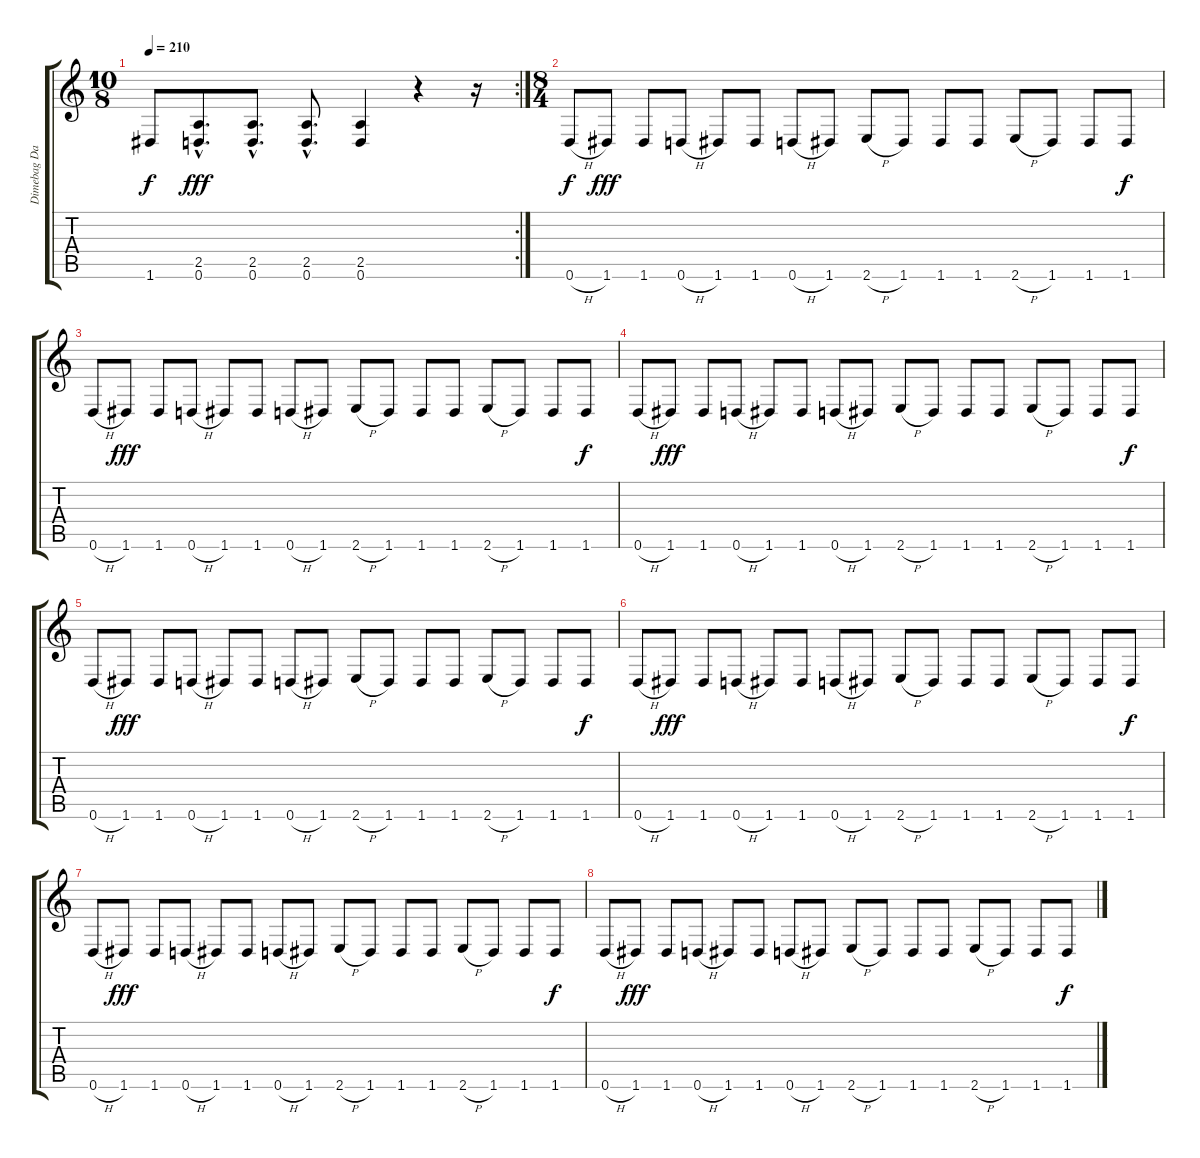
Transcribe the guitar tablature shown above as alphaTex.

\track ("Dimebag Darrell (Guitar 1)" "Dimebag Da") {instrument distortionguitar}
\staff {score tabs}
\tuning (D4 A3 F3 C3 G2 D2) {hide}
\rc 2
\ts (10 8)
\tempo 210
\clef g2
\ks c
1.6.8{dy f} (2.5{hac} 0.6{hac}).8{d dy fff} (2.5{hac} 0.6{hac}).8{d} (2.5{hac} 0.6{hac}).8{d} (2.5 0.6).4 r.4 r.16 |
\ts (8 4)
0.6{h}.8{dy f} 1.6.8{dy fff} 1.6.8 0.6{h}.8 1.6.8 1.6.8 0.6{h}.8 1.6.8 2.6{h}.8 1.6.8 1.6.8 1.6.8 2.6{h}.8 1.6.8 1.6.8 1.6.8{dy f} |
0.6{h}.8 1.6.8{dy fff} 1.6.8 0.6{h}.8 1.6.8 1.6.8 0.6{h}.8 1.6.8 2.6{h}.8 1.6.8 1.6.8 1.6.8 2.6{h}.8 1.6.8 1.6.8 1.6.8{dy f} |
0.6{h}.8 1.6.8{dy fff} 1.6.8 0.6{h}.8 1.6.8 1.6.8 0.6{h}.8 1.6.8 2.6{h}.8 1.6.8 1.6.8 1.6.8 2.6{h}.8 1.6.8 1.6.8 1.6.8{dy f} |
0.6{h}.8 1.6.8{dy fff} 1.6.8 0.6{h}.8 1.6.8 1.6.8 0.6{h}.8 1.6.8 2.6{h}.8 1.6.8 1.6.8 1.6.8 2.6{h}.8 1.6.8 1.6.8 1.6.8{dy f} |
0.6{h}.8 1.6.8{dy fff} 1.6.8 0.6{h}.8 1.6.8 1.6.8 0.6{h}.8 1.6.8 2.6{h}.8 1.6.8 1.6.8 1.6.8 2.6{h}.8 1.6.8 1.6.8 1.6.8{dy f} |
0.6{h}.8 1.6.8{dy fff} 1.6.8 0.6{h}.8 1.6.8 1.6.8 0.6{h}.8 1.6.8 2.6{h}.8 1.6.8 1.6.8 1.6.8 2.6{h}.8 1.6.8 1.6.8 1.6.8{dy f} |
0.6{h}.8 1.6.8{dy fff} 1.6.8 0.6{h}.8 1.6.8 1.6.8 0.6{h}.8 1.6.8 2.6{h}.8 1.6.8 1.6.8 1.6.8 2.6{h}.8 1.6.8 1.6.8 1.6.8{dy f}
